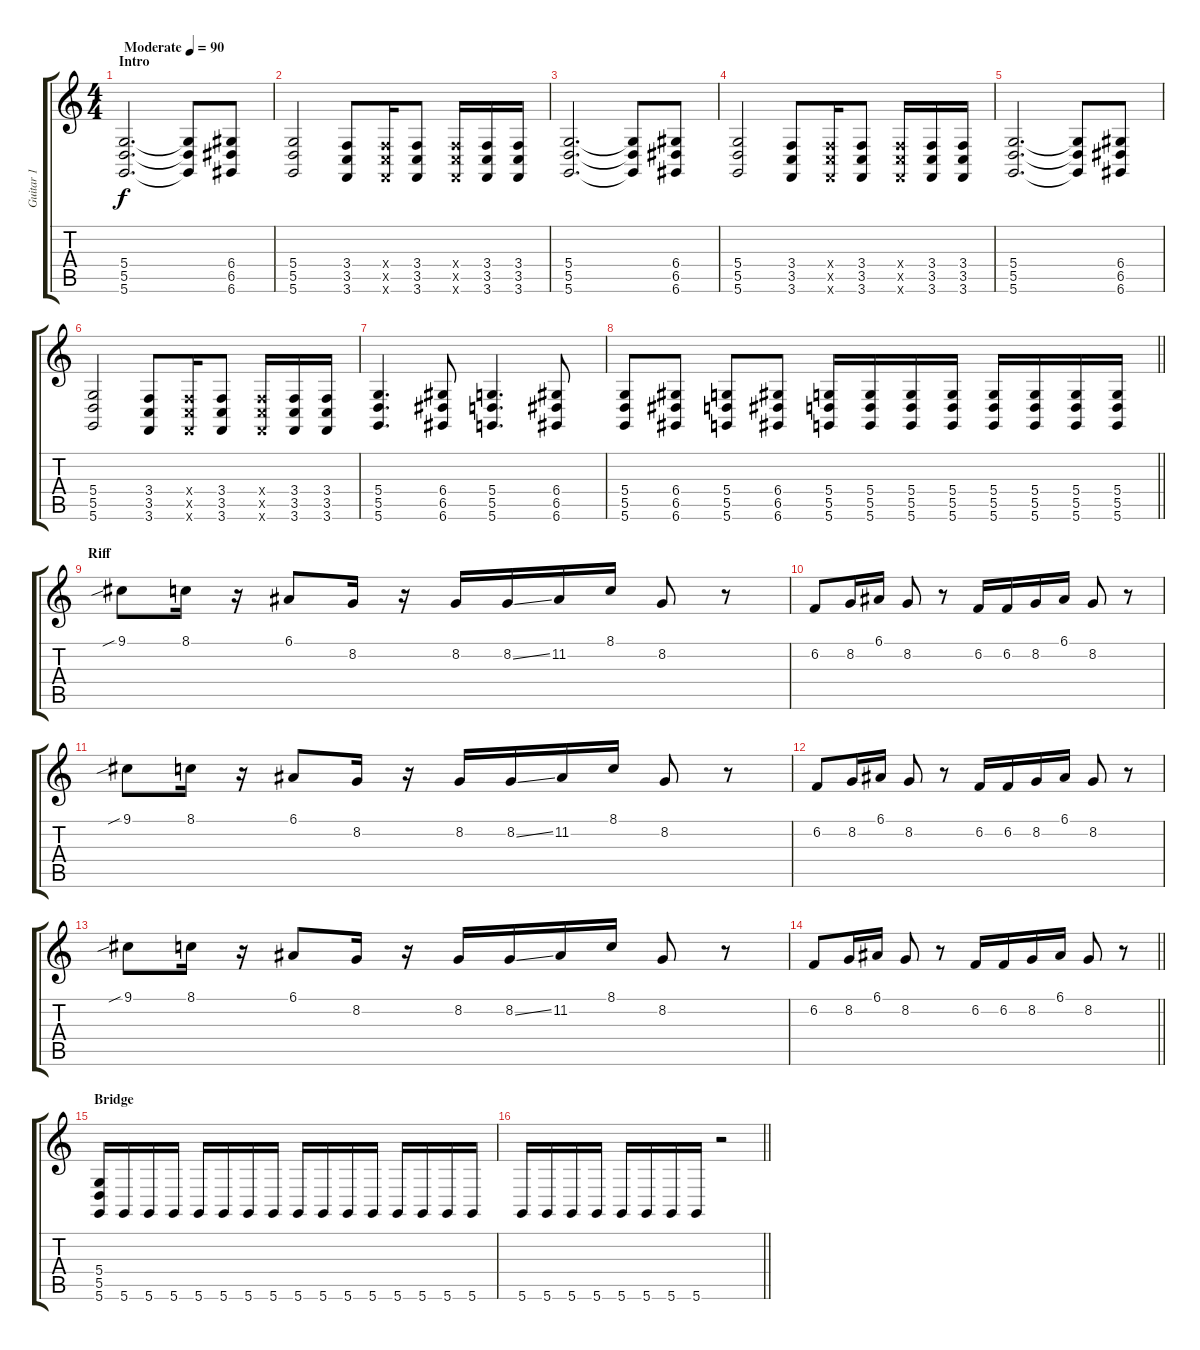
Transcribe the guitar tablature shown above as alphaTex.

\track ("Guitar 1" "Guitar 1") {instrument lead2sawtooth}
\staff {score tabs}
\tuning (E4 B3 G3 D3 A2 D2) {hide}
\ts (4 4)
\section ("" "Intro")
\tempo (90 "Moderate")
\clef g2
\ks c
(5.4 5.5 5.6).2{d dy f instrument lead2sawtooth} (5.4{t} 5.5{t} 5.6{t}).8 (6.4 6.5 6.6).8 |
(5.4 5.5 5.6).2 (3.4 3.5 3.6).8 (3.4{x} 3.5{x} 3.6{x}).16 (3.4 3.5 3.6).8 (3.4{x} 3.5{x} 3.6{x}).16 (3.4 3.5 3.6).16 (3.4 3.5 3.6).16 |
(5.4 5.5 5.6).2{d} (5.4{t} 5.5{t} 5.6{t}).8 (6.4 6.5 6.6).8 |
(5.4 5.5 5.6).2 (3.4 3.5 3.6).8 (3.4{x} 3.5{x} 3.6{x}).16 (3.4 3.5 3.6).8 (3.4{x} 3.5{x} 3.6{x}).16 (3.4 3.5 3.6).16 (3.4 3.5 3.6).16 |
(5.4 5.5 5.6).2{d} (5.4{t} 5.5{t} 5.6{t}).8 (6.4 6.5 6.6).8 |
(5.4 5.5 5.6).2 (3.4 3.5 3.6).8 (3.4{x} 3.5{x} 3.6{x}).16 (3.4 3.5 3.6).8 (3.4{x} 3.5{x} 3.6{x}).16 (3.4 3.5 3.6).16 (3.4 3.5 3.6).16 |
(5.4 5.5 5.6).4{d} (6.4 6.5 6.6).8 (5.4 5.5 5.6).4{d} (6.4 6.5 6.6).8 |
\barLineRight lightlight
(5.4 5.5 5.6).8 (6.4 6.5 6.6).8 (5.4 5.5 5.6).8 (6.4 6.5 6.6).8 (5.4 5.5 5.6).16 (5.4 5.5 5.6).16 (5.4 5.5 5.6).16 (5.4 5.5 5.6).16 (5.4 5.5 5.6).16 (5.4 5.5 5.6).16 (5.4 5.5 5.6).16 (5.4 5.5 5.6).16 |
\section ("" "Riff")
9.1{sib}.8 8.1.16 r.16 6.1.8 8.2.16 r.16 8.2.16 8.2{ss}.16 11.2.16 8.1.16 8.2.8 r.8 |
6.2.8 8.2.16 6.1.16 8.2.8 r.8 6.2.16 6.2.16 8.2.16 6.1.16 8.2.8 r.8 |
9.1{sib}.8 8.1.16 r.16 6.1.8 8.2.16 r.16 8.2.16 8.2{ss}.16 11.2.16 8.1.16 8.2.8 r.8 |
6.2.8 8.2.16 6.1.16 8.2.8 r.8 6.2.16 6.2.16 8.2.16 6.1.16 8.2.8 r.8 |
9.1{sib}.8 8.1.16 r.16 6.1.8 8.2.16 r.16 8.2.16 8.2{ss}.16 11.2.16 8.1.16 8.2.8 r.8 |
\barLineRight lightlight
6.2.8 8.2.16 6.1.16 8.2.8 r.8 6.2.16 6.2.16 8.2.16 6.1.16 8.2.8 r.8 |
\section ("" "Bridge")
(5.4 5.5 5.6).16 5.6.16 5.6.16 5.6.16 5.6.16 5.6.16 5.6.16 5.6.16 5.6.16 5.6.16 5.6.16 5.6.16 5.6.16 5.6.16 5.6.16 5.6.16 |
\barLineRight lightlight
5.6.16 5.6.16 5.6.16 5.6.16 5.6.16 5.6.16 5.6.16 5.6.16 r.2
